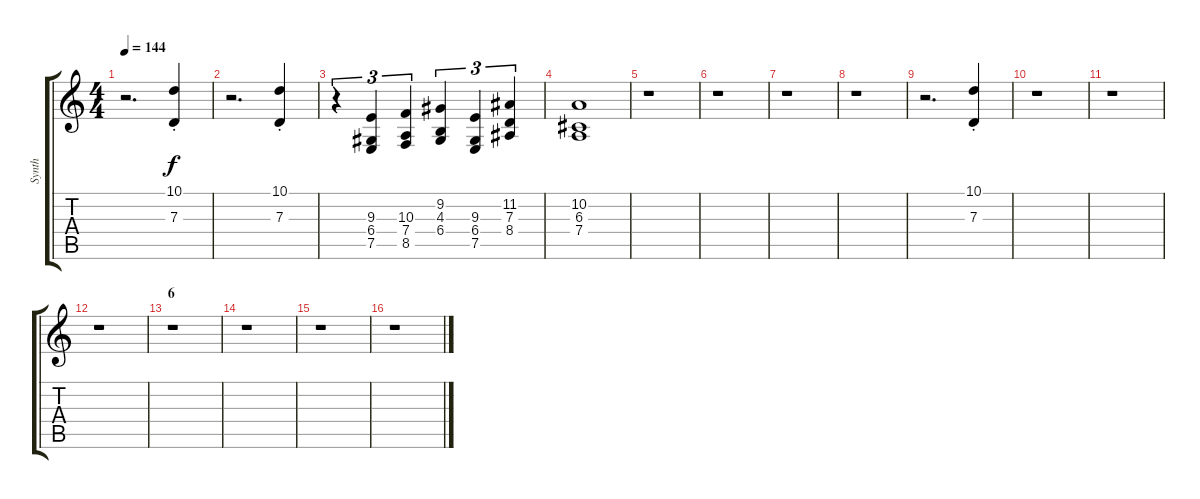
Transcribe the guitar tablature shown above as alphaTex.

\track ("Synth" "Synth") {instrument brasssection}
\staff {score tabs}
\tuning (E4 B3 G3 D3 A2 E2) {hide}
\ts (4 4)
\tempo 144
\clef g2
\ks c
r.2{d dy p} (10.1{st} 7.3{st}).4{dy f} |
r.2{d} (10.1{st} 7.3{st}).4 |
r.4{tu (3 2)} (9.3 6.4 7.5).4{tu (3 2)} (10.3 7.4 8.5).4{tu (3 2)} (9.2 4.3 6.4).4{tu (3 2)} (9.3 6.4 7.5).4{tu (3 2)} (11.2 7.3 8.4).4{tu (3 2)} |
(10.2 6.3 7.4).1 |
r.1 |
r.1 |
r.1 |
r.1 |
r.2{d} (10.1{st} 7.3{st}).4 |
r.1 |
r.1 |
r.1 |
\section ("" "6")
r.1 |
r.1 |
r.1 |
r.1
